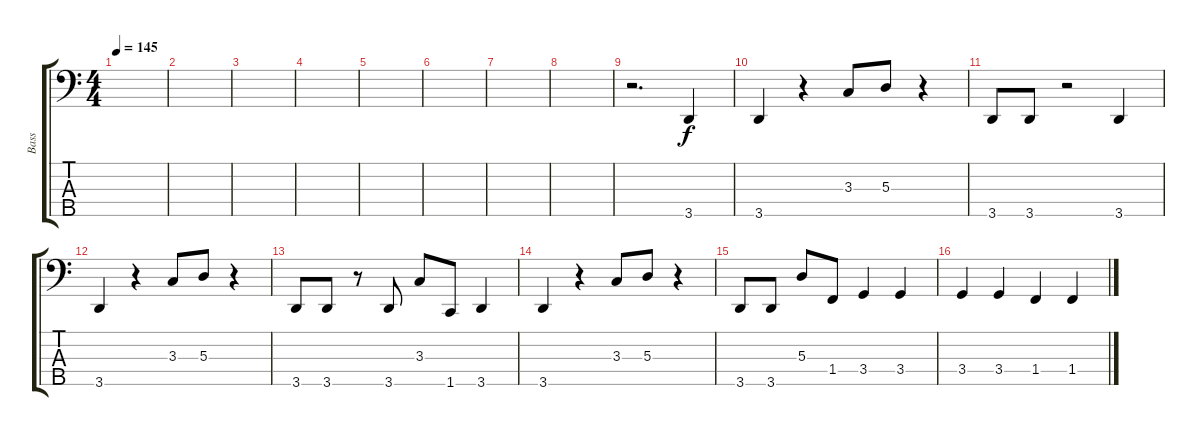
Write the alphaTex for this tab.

\track ("Bass" "Bass") {instrument electricbasspick}
\staff {score tabs}
\tuning (G2 D2 A1 E1 B0) {hide}
\ts (4 4)
\tempo 145
\clef f4
\ks c
|
|
|
|
|
|
|
|
r.2{d} 3.5.4 |
3.5.4 r.4 3.3.8 5.3.8 r.4 |
3.5.8 3.5.8 r.2 3.5.4 |
3.5.4 r.4 3.3.8 5.3.8 r.4 |
3.5.8 3.5.8 r.8 3.5.8 3.3.8 1.5.8 3.5.4 |
3.5.4 r.4 3.3.8 5.3.8 r.4 |
3.5.8 3.5.8 5.3.8 1.4.8 3.4.4 3.4.4 |
3.4.4 3.4.4 1.4.4 1.4.4
